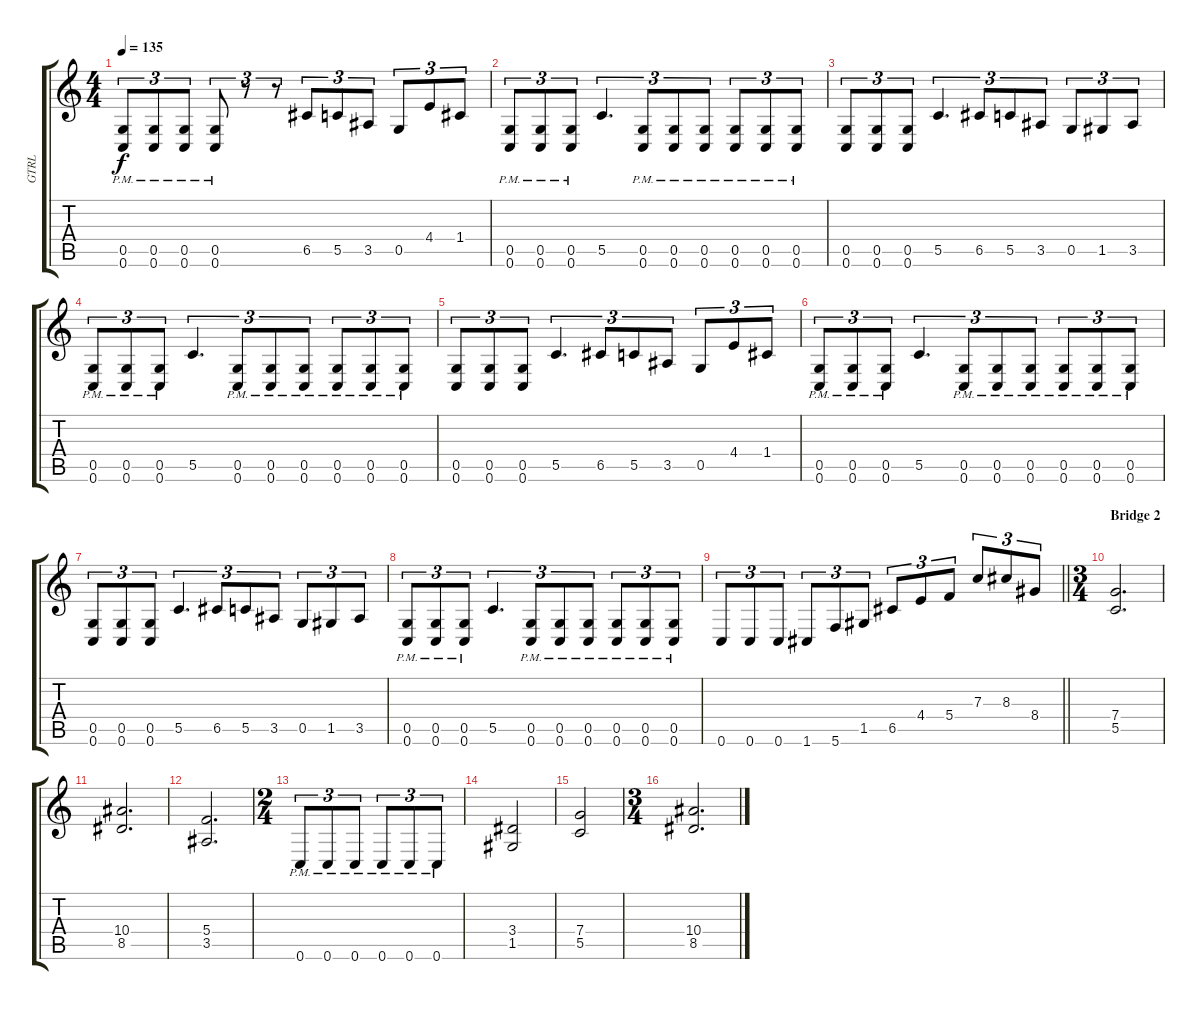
\track ("GTRL" "GTRL") {instrument distortionguitar}
\staff {score tabs}
\tuning (D4 A3 F3 C3 G2 C2) {hide}
\ts (4 4)
\tempo 135
\clef g2
\ks c
(0.5{pm} 0.6{pm}).8{tu (3 2) dy f} (0.5{pm} 0.6{pm}).8{tu (3 2)} (0.5{pm} 0.6{pm}).8{tu (3 2)} (0.5{pm} 0.6{pm}).8{tu (3 2)} r.8{tu (3 2)} r.8{tu (3 2)} 6.5.8{tu (3 2)} 5.5.8{tu (3 2)} 3.5.8{tu (3 2)} 0.5.8{tu (3 2)} 4.4.8{tu (3 2)} 1.4.8{tu (3 2)} |
(0.5{pm} 0.6{pm}).8{tu (3 2)} (0.5{pm} 0.6{pm}).8{tu (3 2)} (0.5{pm} 0.6{pm}).8{tu (3 2)} 5.5.4{d tu (3 2)} (0.5{pm} 0.6{pm}).8{tu (3 2)} (0.5{pm} 0.6{pm}).8{tu (3 2)} (0.5{pm} 0.6{pm}).8{tu (3 2)} (0.5{pm} 0.6{pm}).8{tu (3 2)} (0.5{pm} 0.6{pm}).8{tu (3 2)} (0.5{pm} 0.6{pm}).8{tu (3 2)} |
(0.5 0.6).8{tu (3 2)} (0.5 0.6).8{tu (3 2)} (0.5 0.6).8{tu (3 2)} 5.5.4{d tu (3 2)} 6.5.8{tu (3 2)} 5.5.8{tu (3 2)} 3.5.8{tu (3 2)} 0.5.8{tu (3 2)} 1.5.8{tu (3 2)} 3.5.8{tu (3 2)} |
(0.5{pm} 0.6{pm}).8{tu (3 2)} (0.5{pm} 0.6{pm}).8{tu (3 2)} (0.5{pm} 0.6{pm}).8{tu (3 2)} 5.5.4{d tu (3 2)} (0.5{pm} 0.6{pm}).8{tu (3 2)} (0.5{pm} 0.6{pm}).8{tu (3 2)} (0.5{pm} 0.6{pm}).8{tu (3 2)} (0.5{pm} 0.6{pm}).8{tu (3 2)} (0.5{pm} 0.6{pm}).8{tu (3 2)} (0.5{pm} 0.6{pm}).8{tu (3 2)} |
(0.5 0.6).8{tu (3 2)} (0.5 0.6).8{tu (3 2)} (0.5 0.6).8{tu (3 2)} 5.5.4{d tu (3 2)} 6.5.8{tu (3 2)} 5.5.8{tu (3 2)} 3.5.8{tu (3 2)} 0.5.8{tu (3 2)} 4.4.8{tu (3 2)} 1.4.8{tu (3 2)} |
(0.5{pm} 0.6{pm}).8{tu (3 2)} (0.5{pm} 0.6{pm}).8{tu (3 2)} (0.5{pm} 0.6{pm}).8{tu (3 2)} 5.5.4{d tu (3 2)} (0.5{pm} 0.6{pm}).8{tu (3 2)} (0.5{pm} 0.6{pm}).8{tu (3 2)} (0.5{pm} 0.6{pm}).8{tu (3 2)} (0.5{pm} 0.6{pm}).8{tu (3 2)} (0.5{pm} 0.6{pm}).8{tu (3 2)} (0.5{pm} 0.6{pm}).8{tu (3 2)} |
(0.5 0.6).8{tu (3 2)} (0.5 0.6).8{tu (3 2)} (0.5 0.6).8{tu (3 2)} 5.5.4{d tu (3 2)} 6.5.8{tu (3 2)} 5.5.8{tu (3 2)} 3.5.8{tu (3 2)} 0.5.8{tu (3 2)} 1.5.8{tu (3 2)} 3.5.8{tu (3 2)} |
(0.5{pm} 0.6{pm}).8{tu (3 2)} (0.5{pm} 0.6{pm}).8{tu (3 2)} (0.5{pm} 0.6{pm}).8{tu (3 2)} 5.5.4{d tu (3 2)} (0.5{pm} 0.6{pm}).8{tu (3 2)} (0.5{pm} 0.6{pm}).8{tu (3 2)} (0.5{pm} 0.6{pm}).8{tu (3 2)} (0.5{pm} 0.6{pm}).8{tu (3 2)} (0.5{pm} 0.6{pm}).8{tu (3 2)} (0.5{pm} 0.6{pm}).8{tu (3 2)} |
\barLineRight lightlight
0.6.8{tu (3 2)} 0.6.8{tu (3 2)} 0.6.8{tu (3 2)} 1.6.8{tu (3 2)} 5.6.8{tu (3 2)} 1.5.8{tu (3 2)} 6.5.8{tu (3 2)} 4.4.8{tu (3 2)} 5.4.8{tu (3 2)} 7.3.8{tu (3 2)} 8.3.8{tu (3 2)} 8.4.8{tu (3 2)} |
\ts (3 4)
\section ("" "Bridge 2")
(7.4 5.5).2{d} |
(10.4 8.5).2{d} |
(5.4 3.5).2{d} |
\ts (2 4)
0.6{pm}.8{tu (3 2)} 0.6{pm}.8{tu (3 2)} 0.6{pm}.8{tu (3 2)} 0.6{pm}.8{tu (3 2)} 0.6{pm}.8{tu (3 2)} 0.6{pm}.8{tu (3 2)} |
(3.4 1.5).2 |
(7.4 5.5).2 |
\ts (3 4)
(10.4 8.5).2{d}
